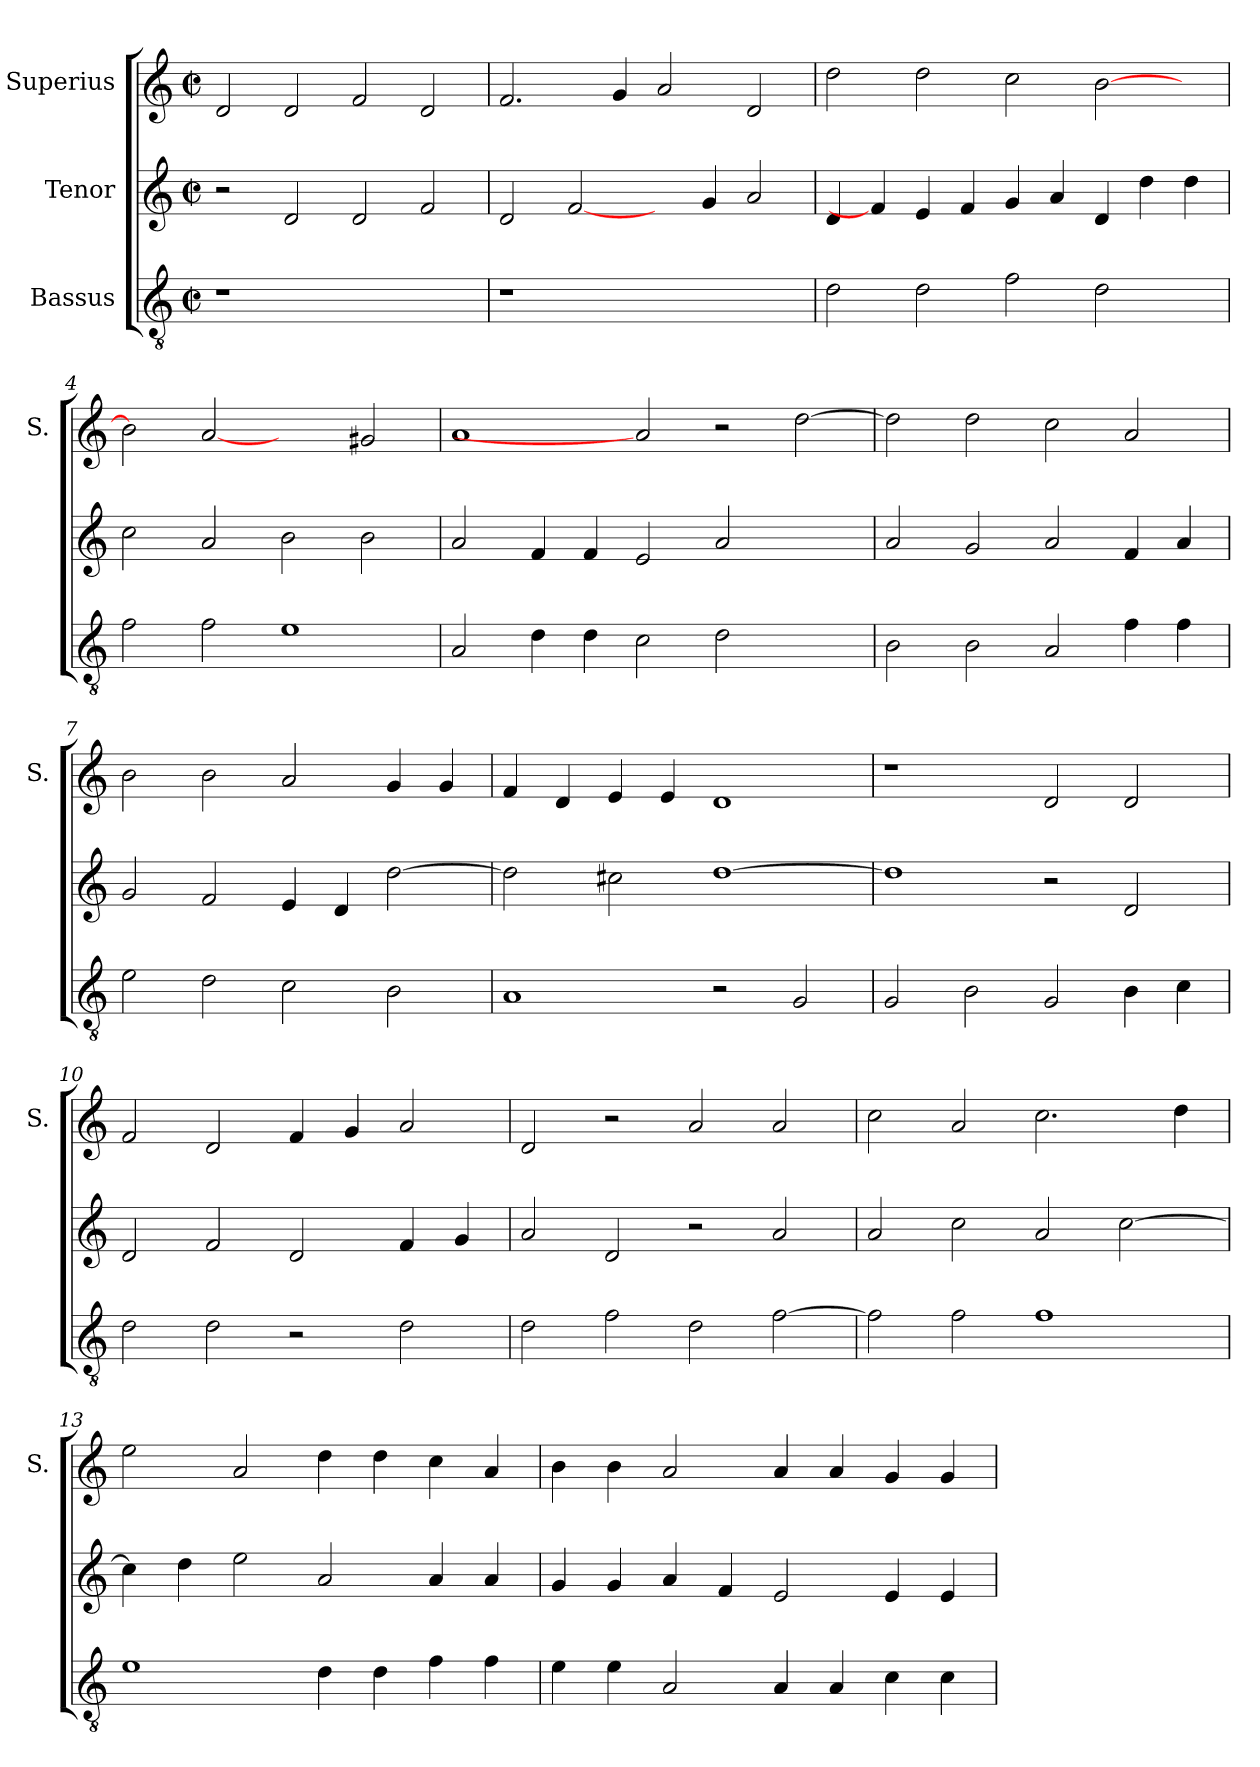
**kern	**kern	**kern
*part3	*part2	*part1
*staff3	*staff2	*staff1
*I"Bassus	*I"Tenor	*I"Superius
*	*	*I'S.
!!LO:PB:g=z
*clefGv2	*clefG2	*clefG2
*ITrd7c12	*	*
*k[]	*k[]	*k[]
*C:	*C:	*C:
*M2/2	*M2/2	*M2/2
*met(c|)	*met(c|)	*met(c|)
=1	=1	=1
!LO:N:vis=1	!	!
1r	2r	2di/
.	2di/	2di/
1ryy	2di/	2fi/
.	2fi/	2di/
=2	=2	=2
!LO:N:vis=1	!	!
1r	2di/	2.fi/
.	[2fi/	.
.	.	4gi/
1ryy	4ryy	2ai/
.	4gi/	.
.	2ai/	2di/
=3	=3	=3
2Di\	4di/	2ddi\
.	4fi/]	.
2Di\	4ei/	2ddi\
.	4fi/	.
2Fi\	4gi/	2cci\
.	4ai/	.
2Di\	4di/	[>2bi\
.	4ddi\	.
4ryy	4ddi\	4ryy
=4	=4	=4
2Fi\	2cci\	2bi\]
2Fi\	2ai/	[2ai
1Ei	2bi\	2ryy
.	2bi\	2g#Xi/
!!LO:LB:g=z
=5	=5	=5
2AAi/	2ai/	1ai
4Di\	4fi/	.
4Di\	4fi/	.
2Ci\	2ei/	2ai]
2Di\	2ai/	2r
2ryy	2ryy	[>2ddi\
=6	=6	=6
2BBi\	2ai/	2ddi\]
2BBi\	2gi/	2ddi\
2AAi/	2ai/	2cci\
4Fi\	4fi/	2ai/
4Fi\	4ai/	.
=7	=7	=7
2Ei\	2gi/	2bi\
2Di\	2fi/	2bi\
2Ci\	4ei/	2ai/
.	4di/	.
2BBi\	[>2ddi\	4gi/
.	.	4gi/
=8	=8	=8
1AAi	2ddi\]	4fi/
.	.	4di/
.	2cc#Xi\	4ei/
.	.	4ei/
2r	[>1ddi	1di
2GGi/	.	.
!!LO:LB:g=z
=9	=9	=9
2GGi/	1ddi]	1r
2BBi\	.	.
2GGi/	2r	2di/
4BBi\	2di/	2di/
4Ci\	.	.
=10	=10	=10
2Di\	2di/	2fi/
2Di\	2fi/	2di/
2r	2di/	4fi/
.	.	4gi/
2Di\	4fi/	2ai/
.	4gi/	.
=11	=11	=11
2Di\	2ai/	2di/
2Fi\	2di/	2r
2Di\	2r	2ai/
[>2Fi\	2ai/	2ai/
=12	=12	=12
2Fi\]	2ai/	2cci\
2Fi\	2cci\	2ai/
1Fi	2ai/	2.cci\
.	[>2cci\	.
.	.	4ddi\
!!LO:PB:g=z
=13	=13	=13
1Ei	4cci\]	2eei\
.	4ddi\	.
.	2eei\	2ai/
4Di\	2ai/	4ddi\
4Di\	.	4ddi\
4Fi\	4ai/	4cci\
4Fi\	4ai/	4ai/
=14	=14	=14
4Ei\	4gi/	4bi\
4Ei\	4gi/	4bi\
2AAi/	4ai/	2ai/
.	4fi/	.
4AAi/	2ei/	4ai/
4AAi/	.	4ai/
4Ci\	4ei/	4gi/
4Ci\	4ei/	4gi/
=	=	=
*-	*-	*-
